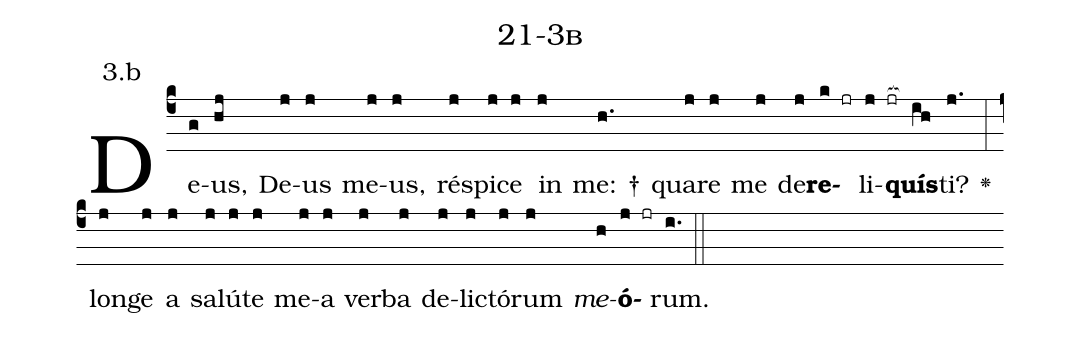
name: 21-3b;
annotation: 3.b;
%%
(c4)De(g)us,(hj) De(j)us(j) me(j)us,(j) ré(j)spi(j)ce(j) in(j) me: †(h.) qua(j)re(j) me(j) de(j)<b>re</b>(k jr)li(j jr[ocb:1{])<b>quís</b>(ih[ocb:0}])ti?(j.) <v>\greheightstar</v>(:) lon(j)ge(j) a(j) sa(j)lú(j)te(j) me(j)a(j) ver(j)ba(j) de(j)lic(j)tó(j)rum(j) <i>me</i>(h)<b>ó</b>(j jr)rum.(i.) (::)


%E(j) u(j) o(j) u(h) a(j) e.(i.) (::)
